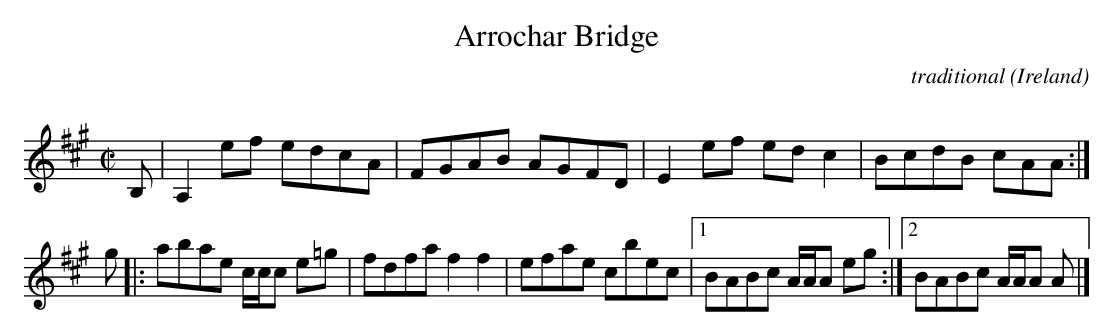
X:1
T:Arrochar Bridge
C:traditional
Q:333
O:Ireland
L:1/8
M:C|
K:A
B,|A,2 ef edcA|FGAB AGFD|E2 ef ed c2|BcdB cAA:|
g|:abae c/c/c e=g|fdfa f2 f2|efae cbec|1BABc A/A/A eg:|2BABc A/A/A A|]
